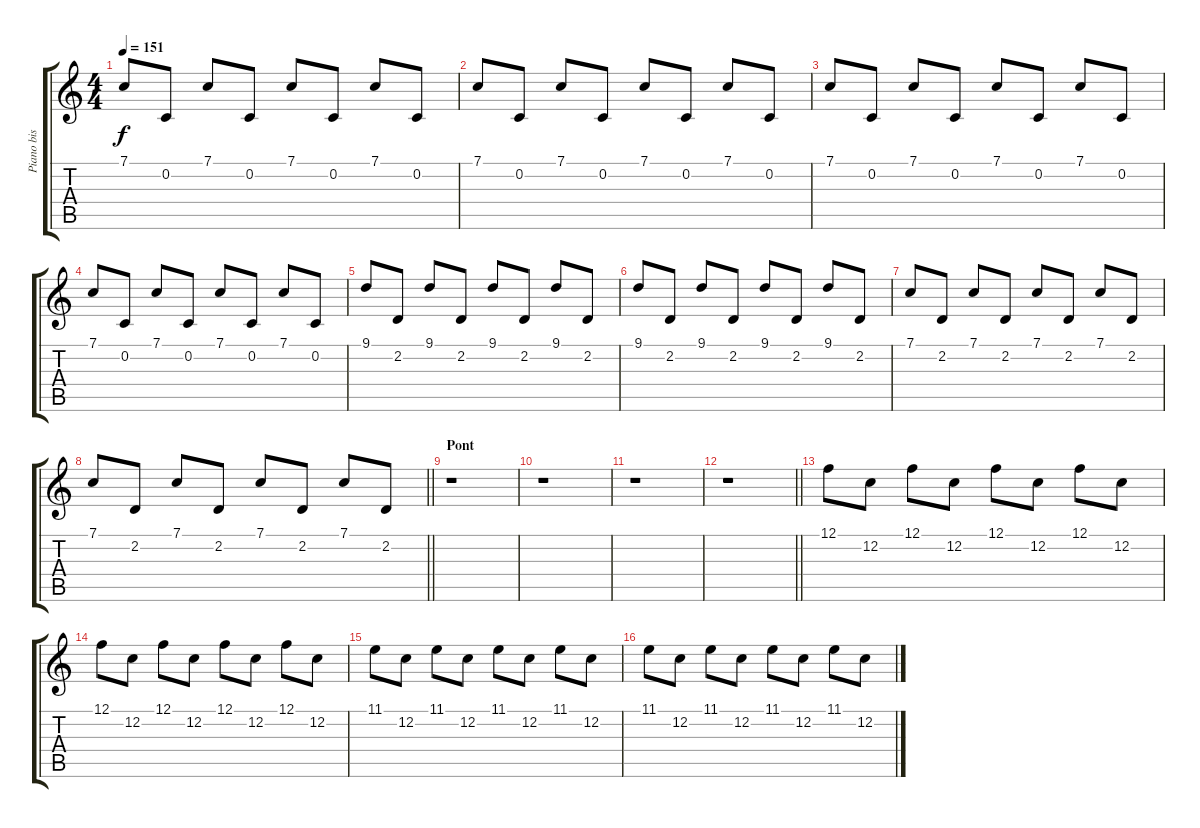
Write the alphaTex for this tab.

\track ("Piano bis" "Piano bis") {instrument brightacousticpiano}
\staff {score tabs}
\tuning (F4 C4 Ab3 Eb3 Bb2 F2) {hide}
\ts (4 4)
\tempo 151
\clef g2
\ks c
7.1.8{dy f} 0.2.8 7.1.8 0.2.8 7.1.8 0.2.8 7.1.8 0.2.8 |
7.1.8 0.2.8 7.1.8 0.2.8 7.1.8 0.2.8 7.1.8 0.2.8 |
7.1.8 0.2.8 7.1.8 0.2.8 7.1.8 0.2.8 7.1.8 0.2.8 |
7.1.8 0.2.8 7.1.8 0.2.8 7.1.8 0.2.8 7.1.8 0.2.8 |
9.1.8 2.2.8 9.1.8 2.2.8 9.1.8 2.2.8 9.1.8 2.2.8 |
9.1.8 2.2.8 9.1.8 2.2.8 9.1.8 2.2.8 9.1.8 2.2.8 |
7.1.8 2.2.8 7.1.8 2.2.8 7.1.8 2.2.8 7.1.8 2.2.8 |
\barLineRight lightlight
7.1.8 2.2.8 7.1.8 2.2.8 7.1.8 2.2.8 7.1.8 2.2.8 |
\section ("" "Pont")
r.1 |
r.1 |
r.1 |
\barLineRight lightlight
r.1 |
12.1.8 12.2.8 12.1.8 12.2.8 12.1.8 12.2.8 12.1.8 12.2.8 |
12.1.8 12.2.8 12.1.8 12.2.8 12.1.8 12.2.8 12.1.8 12.2.8 |
11.1.8 12.2.8 11.1.8 12.2.8 11.1.8 12.2.8 11.1.8 12.2.8 |
11.1.8 12.2.8 11.1.8 12.2.8 11.1.8 12.2.8 11.1.8 12.2.8
